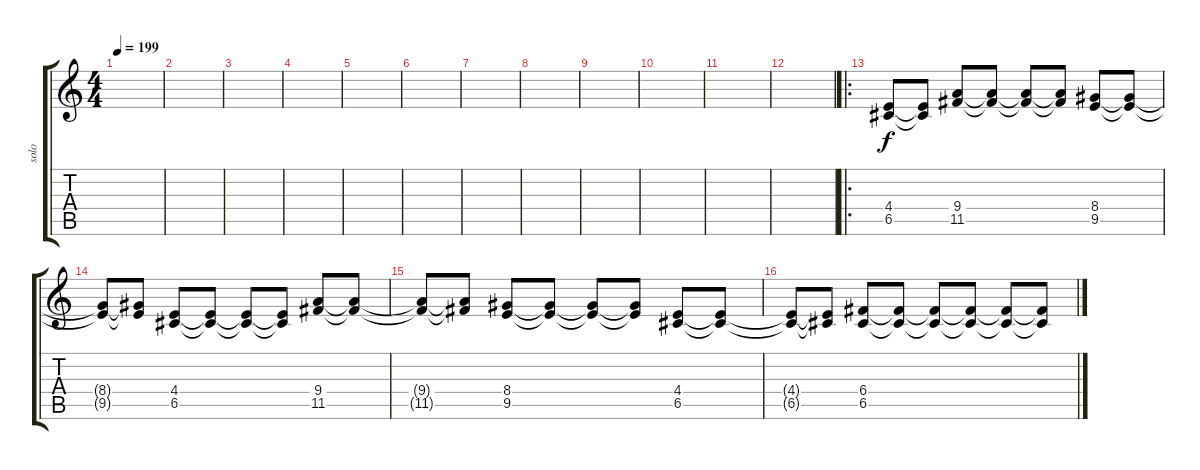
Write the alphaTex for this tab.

\track ("solo" "solo") {instrument distortionguitar}
\staff {score tabs}
\tuning (D4 A3 F3 C3 G2 D2) {hide}
\ts (4 4)
\tempo 199
\clef g2
\ks c
|
|
|
|
|
|
|
|
|
|
|
|
\ro
(4.4 6.5).8 (4.4{t} 6.5{t}).8 (9.4 11.5).8 (9.4{t} 11.5{t}).8 (9.4{t} 11.5{t}).8 (9.4{t} 11.5{t}).8 (8.4 9.5).8 (8.4{t} 9.5{t}).8 |
(8.4{t} 9.5{t}).8 (8.4{t} 9.5{t}).8 (4.4 6.5).8 (4.4{t} 6.5{t}).8 (4.4{t} 6.5{t}).8 (4.4{t} 6.5{t}).8 (9.4 11.5).8 (9.4{t} 11.5{t}).8 |
(9.4{t} 11.5{t}).8 (9.4{t} 11.5{t}).8 (8.4 9.5).8 (8.4{t} 9.5{t}).8 (8.4{t} 9.5{t}).8 (8.4{t} 9.5{t}).8 (4.4 6.5).8 (4.4{t} 6.5{t}).8 |
(4.4{t} 6.5{t}).8 (4.4{t} 6.5{t}).8 (6.4 6.5).8 (6.4{t} 6.5{t}).8 (6.4{t} 6.5{t}).8 (6.4{t} 6.5{t}).8 (6.4{t} 6.5{t}).8 (6.4{t} 6.5{t}).8
